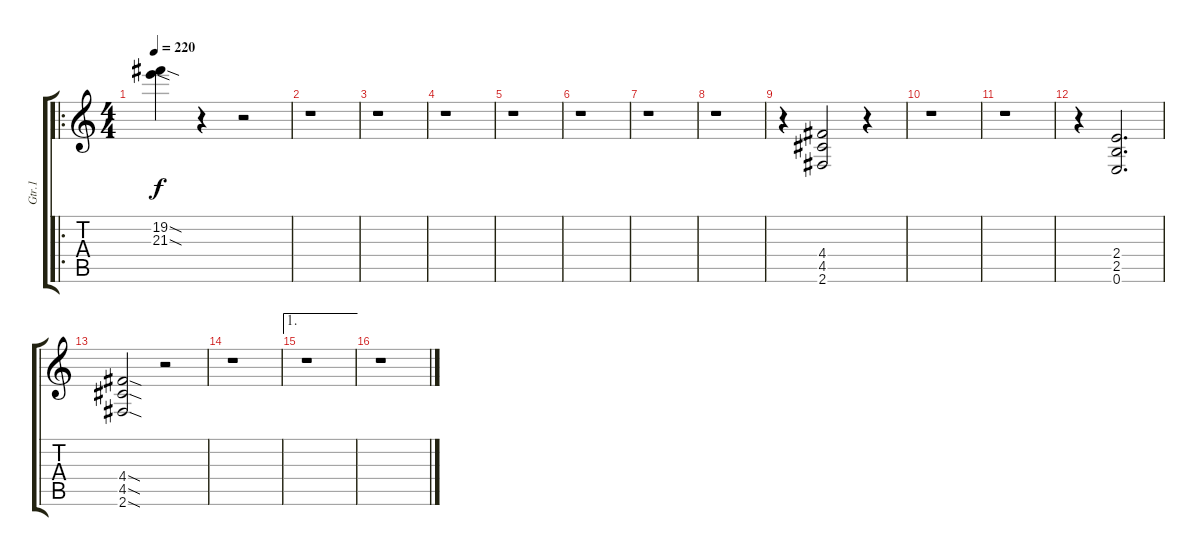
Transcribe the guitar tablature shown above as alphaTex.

\track ("Gtr.1" "Gtr.1") {instrument overdrivenguitar}
\staff {score tabs}
\tuning (E4 B3 G3 D3 A2 E2) {hide}
\ro
\ts (4 4)
\tempo 220
\clef g2
\ks c
(19.2{sod} 21.3{sod}).4{dy f} r.4 r.2 |
r.1 |
r.1 |
r.1 |
r.1 |
r.1 |
r.1 |
r.1 |
r.4 (4.4 4.5 2.6).2 r.4 |
r.1 |
r.1 |
r.4 (2.4 2.5 0.6).2{d} |
(4.4{sod} 4.5{sod} 2.6{sod}).2 r.2 |
r.1 |
\ae 1
r.1 |
r.1
